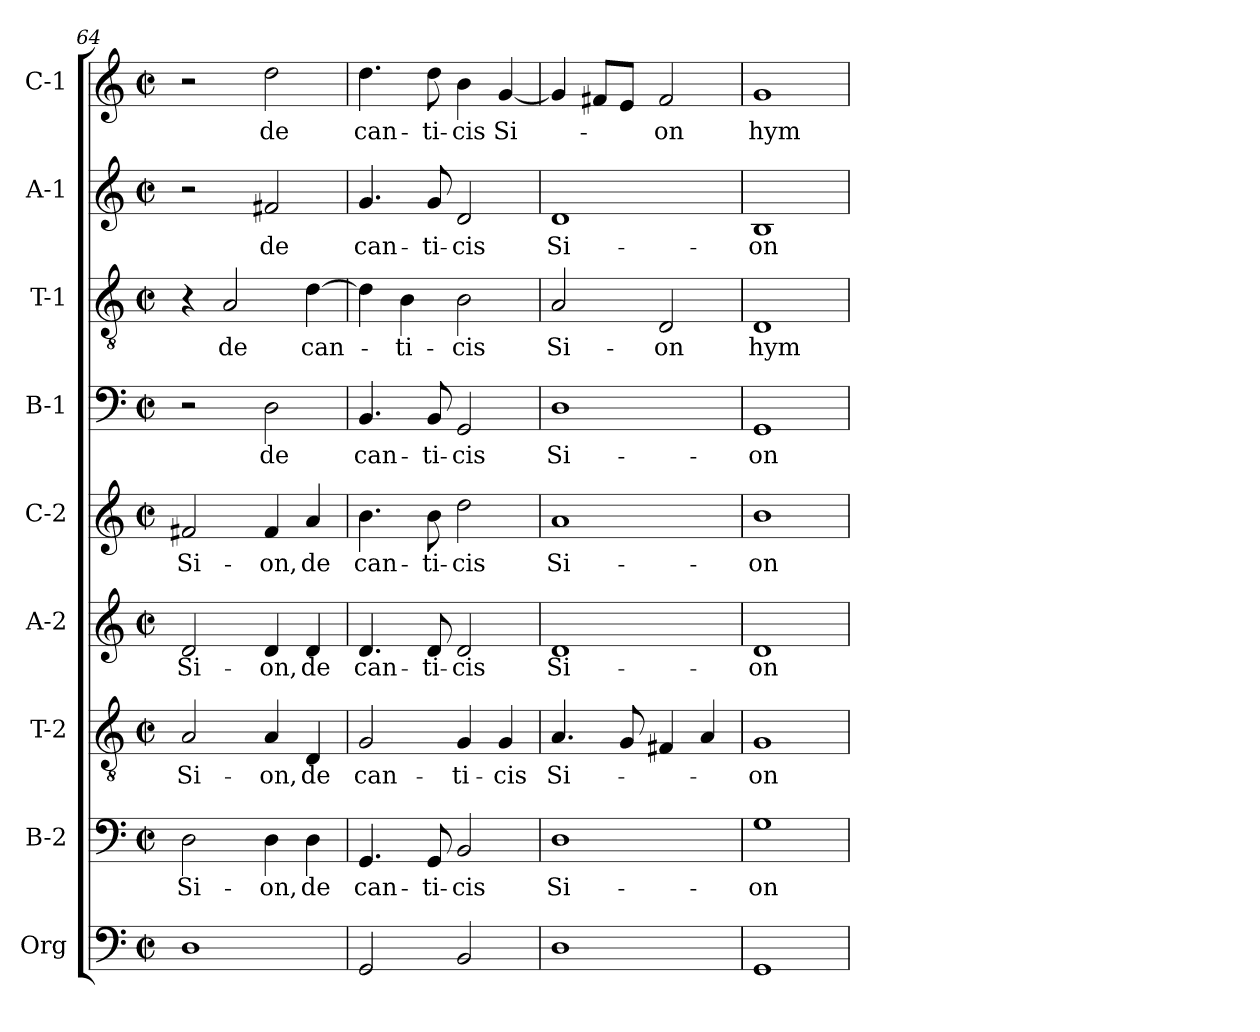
**kern	**kern	**text	**kern	**text	**kern	**text	**kern	**text	**kern	**text	**kern	**text	**kern	**text	**kern	**text
*part9	*part8	*part8	*part7	*part7	*part6	*part6	*part5	*part5	*part4	*part4	*part3	*part3	*part2	*part2	*part1	*part1
*staff9	*staff8	*staff8	*staff7	*staff7	*staff6	*staff6	*staff5	*staff5	*staff4	*staff4	*staff3	*staff3	*staff2	*staff2	*staff1	*staff1
*I"Org	*I"B-2	*	*I"T-2	*	*I"A-2	*	*I"C-2	*	*I"B-1	*	*I"T-1	*	*I"A-1	*	*I"C-1	*
*clefF4	*clefF4	*	*clefGv2	*	*clefG2	*	*clefG2	*	*clefF4	*	*clefGv2	*	*clefG2	*	*clefG2	*
*k[]	*k[]	*	*k[]	*	*k[]	*	*k[]	*	*k[]	*	*k[]	*	*k[]	*	*k[]	*
*C:	*C:	*	*C:	*	*C:	*	*C:	*	*C:	*	*C:	*	*C:	*	*C:	*
*M2/2	*M2/2	*	*M2/2	*	*M2/2	*	*M2/2	*	*M2/2	*	*M2/2	*	*M2/2	*	*M2/2	*
*met(c|)	*met(c|)	*	*met(c|)	*	*met(c|)	*	*met(c|)	*	*met(c|)	*	*met(c|)	*	*met(c|)	*	*met(c|)	*
=64	=64	=64	=64	=64	=64	=64	=64	=64	=64	=64	=64	=64	=64	=64	=64	=64
!	!	!LO:LY:b	!	!LO:LY:b	!	!LO:LY:b	!	!LO:LY:b	!	!	!	!	!	!	!	!
1D	2D\	Si-	2A/	Si-	2d/	Si-	2f#X/	Si-	2r	.	4r	.	2r	.	2r	.
!	!	!	!	!	!	!	!	!	!	!	!	!LO:LY:b	!	!	!	!
.	.	.	.	.	.	.	.	.	.	.	2A/	de	.	.	.	.
!	!	!LO:LY:b	!	!LO:LY:b	!	!LO:LY:b	!	!LO:LY:b	!	!LO:LY:b	!	!	!	!LO:LY:b	!	!LO:LY:b
.	4D\	-on,	4A/	-on,	4d/	-on,	4f#/	-on,	2D\	de	.	.	2f#X/	de	2dd\	de
!	!	!LO:LY:b	!	!LO:LY:b	!	!LO:LY:b	!	!LO:LY:b	!	!	!	!LO:LY:b	!	!	!	!
.	4D\	de	4D/	de	4d/	de	4a/	de	.	.	[4d\	can-	.	.	.	.
=65	=65	=65	=65	=65	=65	=65	=65	=65	=65	=65	=65	=65	=65	=65	=65	=65
!	!	!LO:LY:b	!	!LO:LY:b	!	!LO:LY:b	!	!LO:LY:b	!	!LO:LY:b	!	!	!	!LO:LY:b	!	!LO:LY:b
2GG/	4.GG/	can-	2G/	can-	4.d/	can-	4.b\	can-	4.BB/	can-	4d\]	.	4.g/	can-	4.dd\	can-
!	!	!	!	!	!	!	!	!	!	!	!	!LO:LY:b	!	!	!	!
.	.	.	.	.	.	.	.	.	.	.	4B\	-ti-	.	.	.	.
!	!	!LO:LY:b	!	!	!	!LO:LY:b	!	!LO:LY:b	!	!LO:LY:b	!	!	!	!LO:LY:b	!	!LO:LY:b
.	8GG/	-ti-	.	.	8d/	-ti-	8b\	-ti-	8BB/	-ti-	.	.	8g/	-ti-	8dd\	-ti-
!	!	!LO:LY:b	!	!LO:LY:b	!	!LO:LY:b	!	!LO:LY:b	!	!LO:LY:b	!	!LO:LY:b	!	!LO:LY:b	!	!LO:LY:b
2BB/	2BB/	-cis	4G/	-ti-	2d/	-cis	2dd\	-cis	2GG/	-cis	2B\	-cis	2d/	-cis	4b\	-cis
!	!	!	!	!LO:LY:b	!	!	!	!	!	!	!	!	!	!	!	!LO:LY:b
.	.	.	4G/	-cis	.	.	.	.	.	.	.	.	.	.	[4g/	Si-
!!LO:PB:g=z
=66	=66	=66	=66	=66	=66	=66	=66	=66	=66	=66	=66	=66	=66	=66	=66	=66
!	!	!LO:LY:b	!	!LO:LY:b	!	!LO:LY:b	!	!LO:LY:b	!	!LO:LY:b	!	!LO:LY:b	!	!LO:LY:b	!	!
1D	1D	Si-	4.A/	Si-	1d	Si-	1a	Si-	1D	Si-	2A/	Si-	1d	Si-	4g/]	.
.	.	.	.	.	.	.	.	.	.	.	.	.	.	.	8f#X/L	.
.	.	.	8G/	.	.	.	.	.	.	.	.	.	.	.	8e/J	.
!	!	!	!	!	!	!	!	!	!	!	!	!LO:LY:b	!	!	!	!LO:LY:b
.	.	.	4F#X/	.	.	.	.	.	.	.	2D/	-on	.	.	2f#/	-on
.	.	.	4A/	.	.	.	.	.	.	.	.	.	.	.	.	.
=67	=67	=67	=67	=67	=67	=67	=67	=67	=67	=67	=67	=67	=67	=67	=67	=67
!	!	!LO:LY:b	!	!LO:LY:b	!	!LO:LY:b	!	!LO:LY:b	!	!LO:LY:b	!	!LO:LY:b	!	!LO:LY:b	!	!LO:LY:b
1GG	1G	-on	1G	-on	1d	-on	1b	-on	1GG	-on	1D	hym-	1B	-on	1g	hym-
=	=	=	=	=	=	=	=	=	=	=	=	=	=	=	=	=
*-	*-	*-	*-	*-	*-	*-	*-	*-	*-	*-	*-	*-	*-	*-	*-	*-
